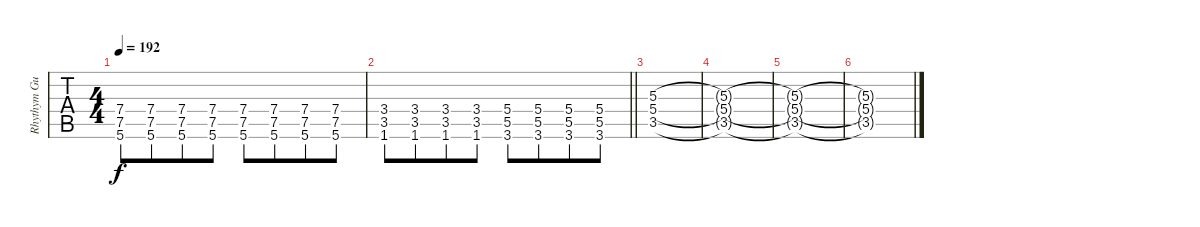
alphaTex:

\track ("Rhythym Guitar" "Rhythym Gu") {instrument distortionguitar}
\staff {tabs}
\tuning (E4 B3 G3 D3 A2 E2) {hide}
\ts (4 4)
\tempo 192
\clef g2
\ks c
(7.4 7.5 5.6).8{dy f} (7.4 7.5 5.6).8{beam merge} (7.4 7.5 5.6).8 (7.4 7.5 5.6).8 (7.4 7.5 5.6).8 (7.4 7.5 5.6).8{beam merge} (7.4 7.5 5.6).8 (7.4 7.5 5.6).8 |
\barLineRight lightlight
(3.4 3.5 1.6).8 (3.4 3.5 1.6).8{beam merge} (3.4 3.5 1.6).8 (3.4 3.5 1.6).8 (5.4 5.5 3.6).8 (5.4 5.5 3.6).8{beam merge} (5.4 5.5 3.6).8 (5.4 5.5 3.6).8 |
(5.3 5.4 3.5).1{volume 0} |
(5.3{t} 5.4{t} 3.5{t}).1 |
(5.3{t} 5.4{t} 3.5{t}).1 |
(5.3{t} 5.4{t} 3.5{t}).1
